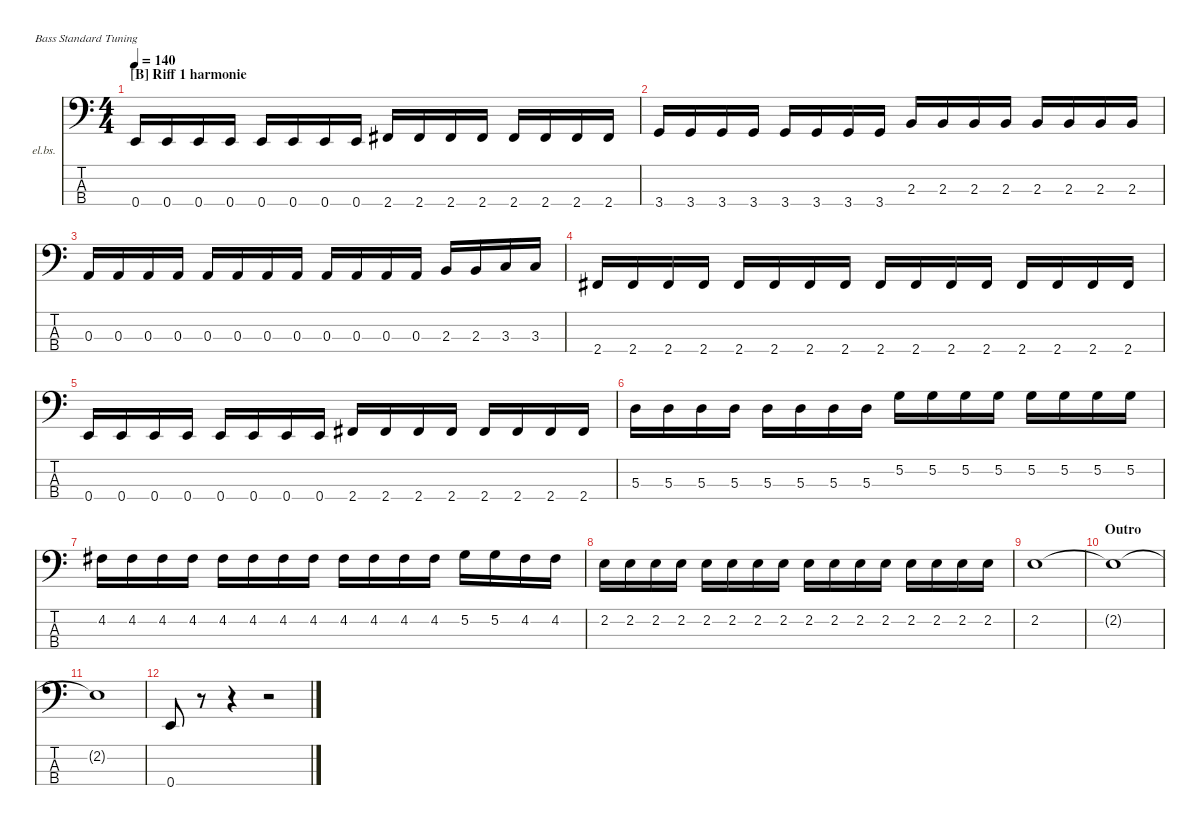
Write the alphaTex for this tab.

\defaultSystemsLayout 4
\hideDynamics
\bracketExtendMode nobrackets
\firstSystemTrackNameOrientation horizontal
\otherSystemsTrackNameOrientation horizontal
\track ("Bass" "el.bs.") {instrument electricbassfinger}
\staff {score tabs}
\tuning (G2 D2 A1 E1)
\ts (4 4)
\section ("B" "Riff 1 harmonie")
\tempo 140
\clef f4
\ks c
0.4.16{dy mf} 0.4.16 0.4.16 0.4.16 0.4.16 0.4.16 0.4.16 0.4.16 2.4{acc #}.16 2.4{acc #}.16 2.4{acc #}.16 2.4{acc #}.16 2.4{acc #}.16 2.4{acc #}.16 2.4{acc #}.16 2.4{acc #}.16 |
3.4.16 3.4.16 3.4.16 3.4.16 3.4.16 3.4.16 3.4.16 3.4.16 2.3.16 2.3.16 2.3.16 2.3.16 2.3.16 2.3.16 2.3.16 2.3.16 |
0.3.16 0.3.16 0.3.16 0.3.16 0.3.16 0.3.16 0.3.16 0.3.16 0.3.16 0.3.16 0.3.16 0.3.16 2.3.16 2.3.16 3.3.16 3.3.16 |
2.4{acc #}.16 2.4{acc #}.16 2.4{acc #}.16 2.4{acc #}.16 2.4{acc #}.16 2.4{acc #}.16 2.4{acc #}.16 2.4{acc #}.16 2.4{acc #}.16 2.4{acc #}.16 2.4{acc #}.16 2.4{acc #}.16 2.4{acc #}.16 2.4{acc #}.16 2.4{acc #}.16 2.4{acc #}.16 |
0.4.16 0.4.16 0.4.16 0.4.16 0.4.16 0.4.16 0.4.16 0.4.16 2.4{acc #}.16 2.4{acc #}.16 2.4{acc #}.16 2.4{acc #}.16 2.4{acc #}.16 2.4{acc #}.16 2.4{acc #}.16 2.4{acc #}.16 |
5.3.16 5.3.16 5.3.16 5.3.16 5.3.16 5.3.16 5.3.16 5.3.16 5.2.16 5.2.16 5.2.16 5.2.16 5.2.16 5.2.16 5.2.16 5.2.16 |
4.2{acc #}.16 4.2{acc #}.16 4.2{acc #}.16 4.2{acc #}.16 4.2{acc #}.16 4.2{acc #}.16 4.2{acc #}.16 4.2{acc #}.16 4.2{acc #}.16 4.2{acc #}.16 4.2{acc #}.16 4.2{acc #}.16 5.2.16 5.2.16 4.2{acc #}.16 4.2{acc #}.16 |
2.2.16 2.2.16 2.2.16 2.2.16 2.2.16 2.2.16 2.2.16 2.2.16 2.2.16 2.2.16 2.2.16 2.2.16 2.2.16 2.2.16 2.2.16 2.2.16 |
2.2.1 |
\section ("" "Outro")
2.2{t}.1 |
2.2{t}.1 |
0.4.8 r.8 r.4 r.2
